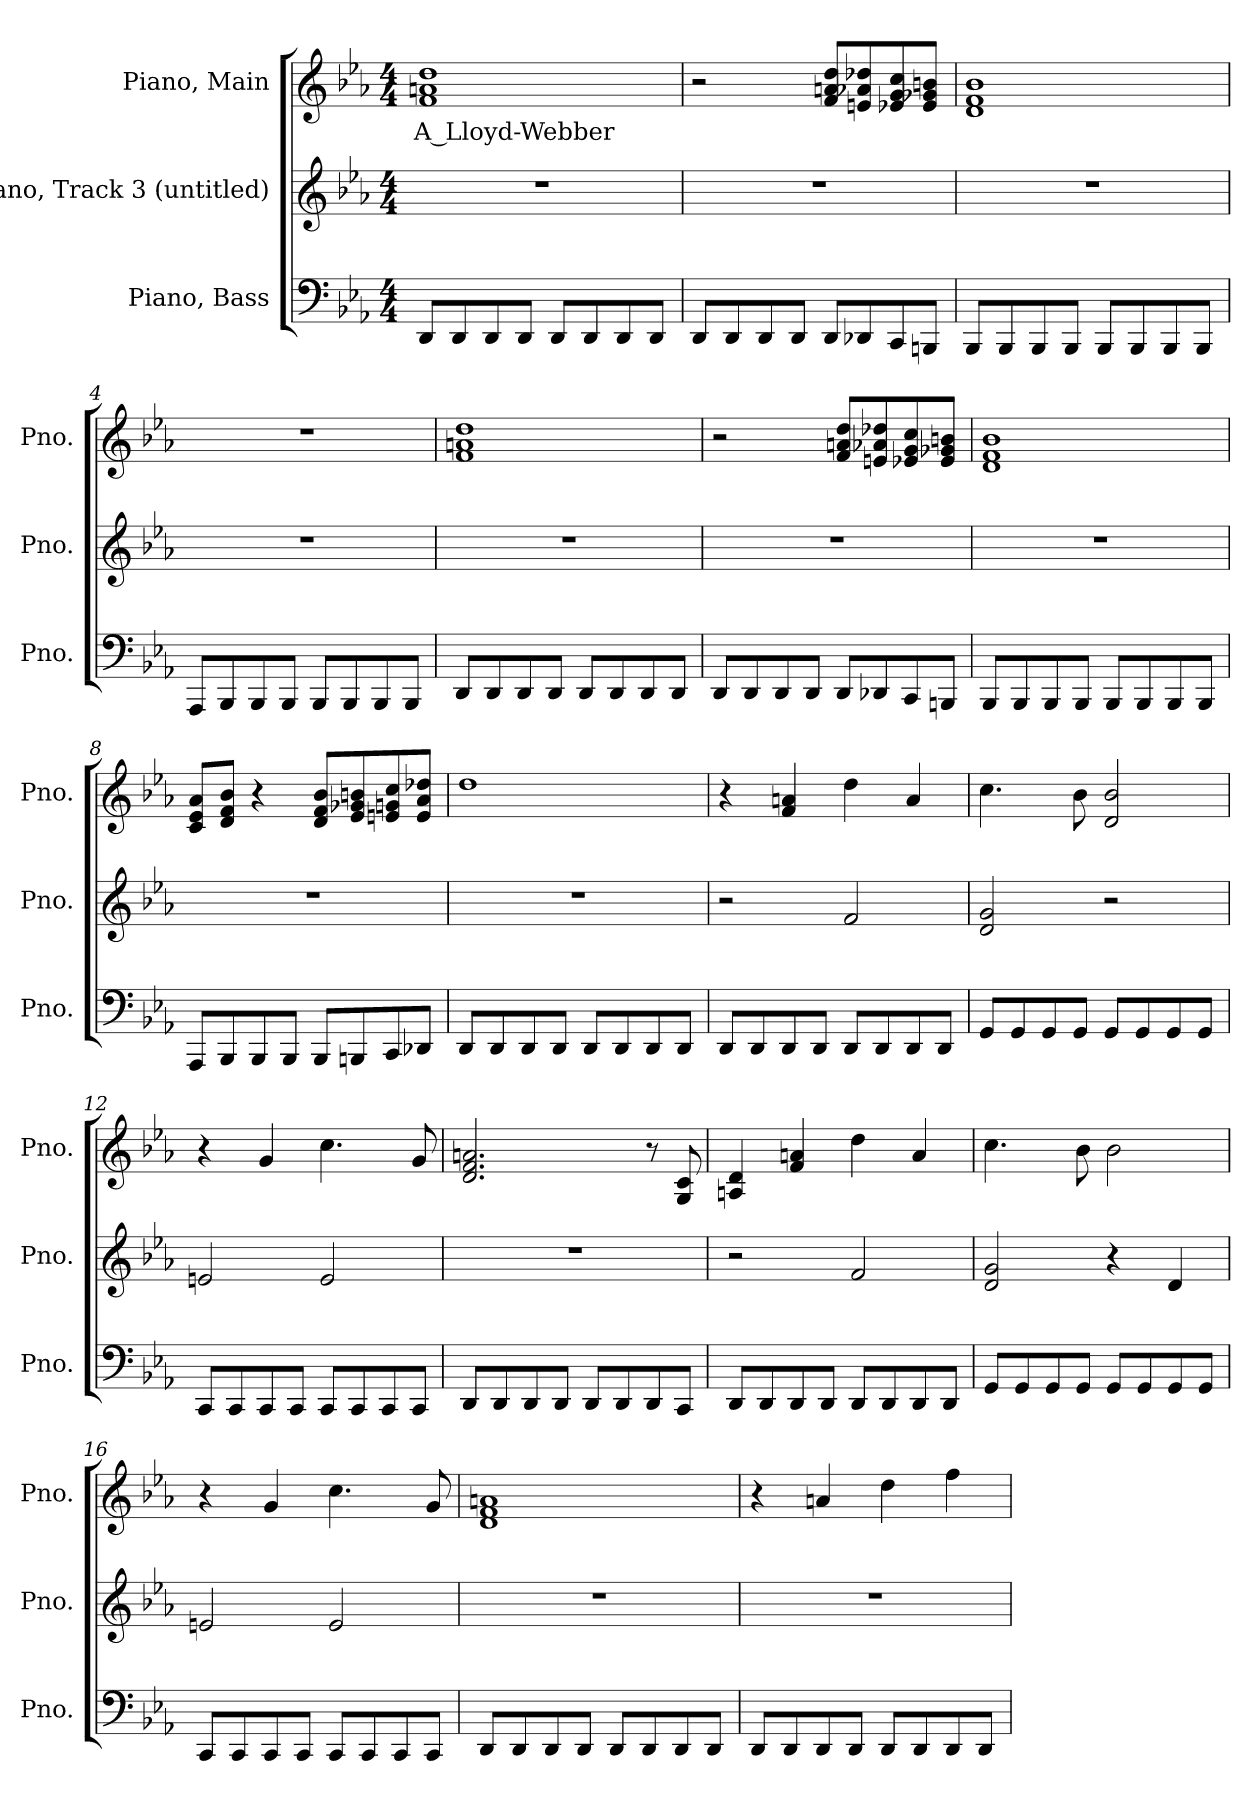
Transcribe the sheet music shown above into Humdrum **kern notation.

**kern	**kern	**kern	**text
*part3	*part2	*part1	*part1
*staff3	*staff2	*staff1	*staff1
*I"Piano, Bass	*I"Piano, Track 3 (untitled)	*I"Piano, Main	*
*I'Pno.	*I'Pno.	*I'Pno.	*
*clefF4	*clefG2	*clefG2	*
*k[b-e-a-]	*k[b-e-a-]	*k[b-e-a-]	*
*M4/4	*M4/4	*M4/4	*
*MM120	*MM120	*MM120	*
=1	=1	=1	=1
!	!	!	!LO:LY:b
8DD/L	1r	1f 1an 1dd	A Lloyd-Webber
8DD/	.	.	.
8DD/	.	.	.
8DD/J	.	.	.
8DD/L	.	.	.
8DD/	.	.	.
8DD/	.	.	.
8DD/J	.	.	.
=2	=2	=2	=2
8DD/L	1r	2r	.
8DD/	.	.	.
8DD/	.	.	.
8DD/J	.	.	.
8DD/L	.	8f/ 8an/ 8dd/L	.
8DD-X/	.	8en/ 8a-X/ 8dd-X/	.
8CC/	.	8e-X/ 8g/ 8cc/	.
8BBBn/J	.	8e-/ 8g-X/ 8bn/J	.
!!LO:LB:g=z
=3	=3	=3	=3
8BBB-/L	1r	1d 1f 1b-	.
8BBB-/	.	.	.
8BBB-/	.	.	.
8BBB-/J	.	.	.
8BBB-/L	.	.	.
8BBB-/	.	.	.
8BBB-/	.	.	.
8BBB-/J	.	.	.
=4	=4	=4	=4
8AAA-/L	1r	1r	.
8BBB-/	.	.	.
8BBB-/	.	.	.
8BBB-/J	.	.	.
8BBB-/L	.	.	.
8BBB-/	.	.	.
8BBB-/	.	.	.
8BBB-/J	.	.	.
=5	=5	=5	=5
8DD/L	1r	1f 1an 1dd	.
8DD/	.	.	.
8DD/	.	.	.
8DD/J	.	.	.
8DD/L	.	.	.
8DD/	.	.	.
8DD/	.	.	.
8DD/J	.	.	.
!!LO:LB:g=z
=6	=6	=6	=6
8DD/L	1r	2r	.
8DD/	.	.	.
8DD/	.	.	.
8DD/J	.	.	.
8DD/L	.	8f/ 8an/ 8dd/L	.
8DD-X/	.	8en/ 8a-X/ 8dd-X/	.
8CC/	.	8e-X/ 8g/ 8cc/	.
8BBBn/J	.	8e-/ 8g-X/ 8bn/J	.
=7	=7	=7	=7
8BBB-/L	1r	1d 1f 1b-	.
8BBB-/	.	.	.
8BBB-/	.	.	.
8BBB-/J	.	.	.
8BBB-/L	.	.	.
8BBB-/	.	.	.
8BBB-/	.	.	.
8BBB-/J	.	.	.
=8	=8	=8	=8
8AAA-/L	1r	8c/ 8e-/ 8a-/L	.
8BBB-/	.	8d/ 8f/ 8b-/J	.
8BBB-/	.	4r	.
8BBB-/J	.	.	.
8BBB-/L	.	8d/ 8f/ 8b-/L	.
8BBBn/	.	8e-/ 8g-X/ 8bn/	.
8CC/	.	8en/ 8gn/ 8cc/	.
8DD-X/J	.	8e/ 8a-/ 8dd-X/J	.
!!LO:LB:g=z
=9	=9	=9	=9
8DD/L	1r	1dd	.
8DD/	.	.	.
8DD/	.	.	.
8DD/J	.	.	.
8DD/L	.	.	.
8DD/	.	.	.
8DD/	.	.	.
8DD/J	.	.	.
=10	=10	=10	=10
8DD/L	2r	4r	.
8DD/	.	.	.
8DD/	.	4f/ 4an/	.
8DD/J	.	.	.
8DD/L	2f/	4dd\	.
8DD/	.	.	.
8DD/	.	4a/	.
8DD/J	.	.	.
=11	=11	=11	=11
8GG/L	2d/ 2g/	4.cc\	.
8GG/	.	.	.
8GG/	.	.	.
8GG/J	.	8b-\	.
8GG/L	2r	2d/ 2b-/	.
8GG/	.	.	.
8GG/	.	.	.
8GG/J	.	.	.
!!LO:PB:g=z
=12	=12	=12	=12
8CC/L	2en/	4r	.
8CC/	.	.	.
8CC/	.	4g/	.
8CC/J	.	.	.
8CC/L	2e/	4.cc\	.
8CC/	.	.	.
8CC/	.	.	.
8CC/J	.	8g/	.
=13	=13	=13	=13
8DD/L	1r	2.d/ 2.f/ 2.an/	.
8DD/	.	.	.
8DD/	.	.	.
8DD/J	.	.	.
8DD/L	.	.	.
8DD/	.	.	.
8DD/	.	8r	.
8CC/J	.	8G/ 8c/	.
=14	=14	=14	=14
8DD/L	2r	4An/ 4d/	.
8DD/	.	.	.
8DD/	.	4f/ 4an/	.
8DD/J	.	.	.
8DD/L	2f/	4dd\	.
8DD/	.	.	.
8DD/	.	4a/	.
8DD/J	.	.	.
!!LO:LB:g=z
=15	=15	=15	=15
8GG/L	2d/ 2g/	4.cc\	.
8GG/	.	.	.
8GG/	.	.	.
8GG/J	.	8b-\	.
8GG/L	4r	2b-\	.
8GG/	.	.	.
8GG/	4d/	.	.
8GG/J	.	.	.
=16	=16	=16	=16
8CC/L	2en/	4r	.
8CC/	.	.	.
8CC/	.	4g/	.
8CC/J	.	.	.
8CC/L	2e/	4.cc\	.
8CC/	.	.	.
8CC/	.	.	.
8CC/J	.	8g/	.
=17	=17	=17	=17
8DD/L	1r	1d 1f 1an	.
8DD/	.	.	.
8DD/	.	.	.
8DD/J	.	.	.
8DD/L	.	.	.
8DD/	.	.	.
8DD/	.	.	.
8DD/J	.	.	.
!!LO:LB:g=z
=18	=18	=18	=18
8DD/L	1r	4r	.
8DD/	.	.	.
8DD/	.	4an/	.
8DD/J	.	.	.
8DD/L	.	4dd\	.
8DD/	.	.	.
8DD/	.	4ff\	.
8DD/J	.	.	.
=	=	=	=
*-	*-	*-	*-
